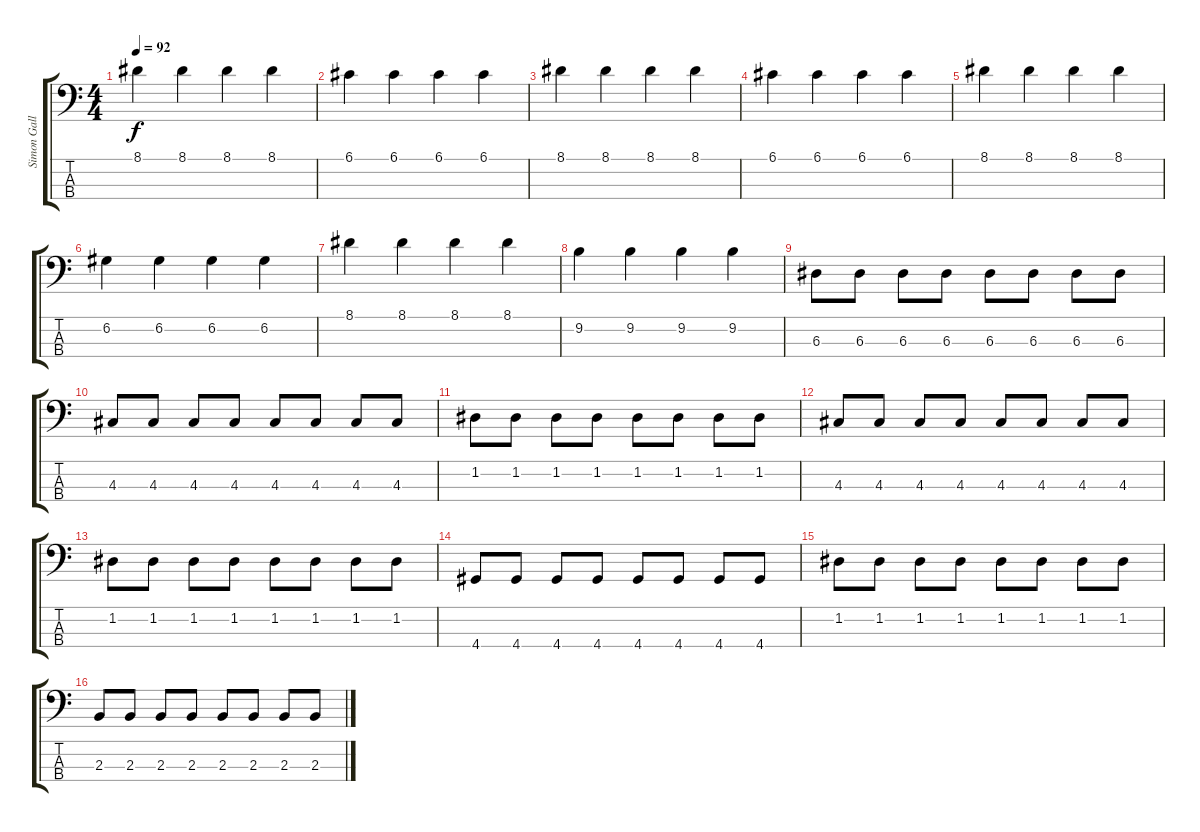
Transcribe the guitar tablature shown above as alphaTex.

\track ("Simon Gallup " "Simon Gall") {instrument electricbassfinger}
\staff {score tabs}
\tuning (G2 D2 A1 E1) {hide}
\ts (4 4)
\tempo 92
\clef f4
\ks c
8.1.4{dy f instrument electricbassfinger} 8.1.4 8.1.4 8.1.4 |
6.1.4 6.1.4 6.1.4 6.1.4 |
8.1.4 8.1.4 8.1.4 8.1.4 |
6.1.4 6.1.4 6.1.4 6.1.4 |
8.1.4 8.1.4 8.1.4 8.1.4 |
6.2.4 6.2.4 6.2.4 6.2.4 |
8.1.4 8.1.4 8.1.4 8.1.4 |
9.2.4 9.2.4 9.2.4 9.2.4 |
6.3.8 6.3.8 6.3.8 6.3.8 6.3.8 6.3.8 6.3.8 6.3.8 |
4.3.8 4.3.8 4.3.8 4.3.8 4.3.8 4.3.8 4.3.8 4.3.8 |
1.2.8 1.2.8 1.2.8 1.2.8 1.2.8 1.2.8 1.2.8 1.2.8 |
4.3.8 4.3.8 4.3.8 4.3.8 4.3.8 4.3.8 4.3.8 4.3.8 |
1.2.8 1.2.8 1.2.8 1.2.8 1.2.8 1.2.8 1.2.8 1.2.8 |
4.4.8 4.4.8 4.4.8 4.4.8 4.4.8 4.4.8 4.4.8 4.4.8 |
1.2.8 1.2.8 1.2.8 1.2.8 1.2.8 1.2.8 1.2.8 1.2.8 |
2.3.8 2.3.8 2.3.8 2.3.8 2.3.8 2.3.8 2.3.8 2.3.8
